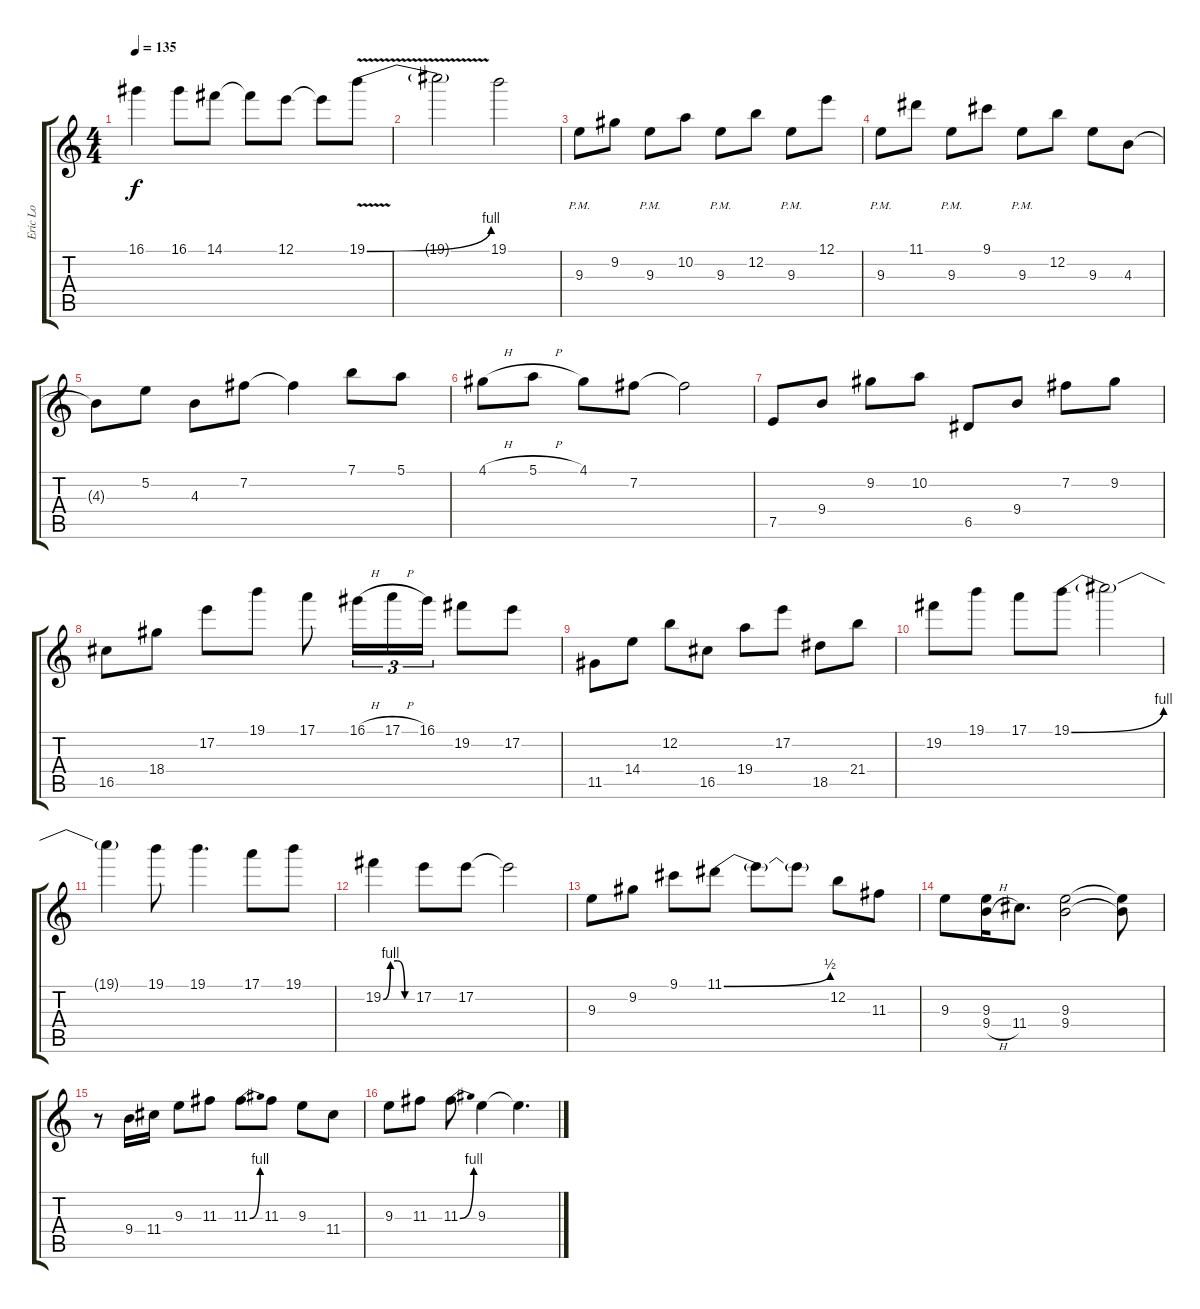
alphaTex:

\track ("Eric Lo" "Eric Lo") {instrument overdrivenguitar}
\staff {score tabs}
\tuning (E4 B3 G3 D3 A2 E2) {hide}
\ts (4 4)
\tempo 135
\clef g2
\ks c
16.1{t}.4{dy f} 16.1.8 14.1.8 14.1{t}.8 12.1.8 12.1{t}.8 19.1{be (bend 0 0 60 4) v}.8 |
19.1{t}.2 19.1.2 |
9.3{pm}.8 9.2.8 9.3{pm}.8 10.2.8 9.3{pm}.8 12.2.8 9.3{pm}.8 12.1.8 |
9.3{pm}.8 11.1.8 9.3{pm}.8 9.1.8 9.3{pm}.8 12.2.8 9.3.8 4.3.8 |
4.3{t}.8 5.2.8 4.3.8 7.2.8 7.2{t}.4 7.1.8 5.1.8 |
4.1{h}.8 5.1{h}.8 4.1.8 7.2.8 7.2{t}.2 |
7.5.8 9.4.8 9.2.8 10.2.8 6.5.8 9.4.8 7.2.8 9.2.8 |
16.5.8 18.4.8 17.2.8 19.1.8 17.1.8 16.1{h}.16{tu (3 2)} 17.1{h}.16{tu (3 2)} 16.1.16{tu (3 2)} 19.2.8 17.2.8 |
11.5.8 14.4.8 12.2.8 16.5.8 19.4.8 17.2.8 18.5.8 21.4.8 |
19.2.8 19.1.8 17.1.8 19.1{be (bend 0 0 60 4)}.8 19.1{t}.2 |
19.1{t}.4 19.1.8 19.1.4{d} 17.1.8 19.1.8 |
19.2{be (custom 0 0 15 4 30 4 45 0 60 0)}.4 17.2.8 17.2.8 17.2{t}.2 |
9.3.8 9.2.8 9.1.8 11.1{be (bend 0 0 60 2)}.8 11.1{t}.8 11.1{t}.8 12.2.8 11.3.8 |
9.3.8 (9.3 9.4{h}).16 11.4.8{d} (9.3 9.4).2 (9.3{t} 9.4{t}).8 |
r.8 9.4.16 11.4.16 9.3.8 11.3.8 11.3{be (bend 0 0 60 4)}.8 11.3.8 9.3.8 11.4.8 |
9.3.8 11.3.8 11.3{be (bend 0 0 60 4)}.8 9.3.4 9.3{t}.4{d}
